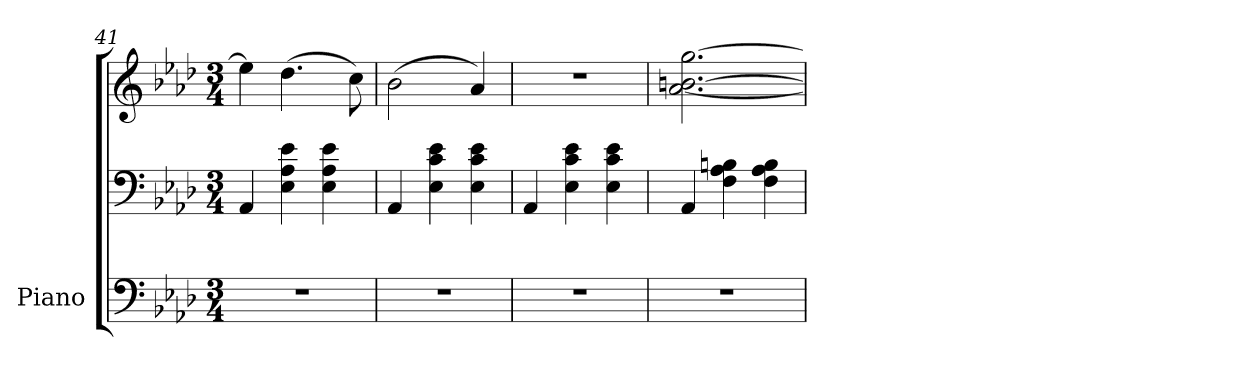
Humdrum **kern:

**kern	**kern	**kern
*part1	*part1	*part1
*staff3	*staff2	*staff1
*I"Piano	*	*
*I'Pno.	*	*
*clefF4	*clefF4	*clefG2
*k[b-e-a-d-]	*k[b-e-a-d-]	*k[b-e-a-d-]
*M3/4	*M3/4	*M3/4
=41	=41	=41
2.r	4AA-/	4ee-\]
.	4E-\ 4A-\ 4e-\	(>4.dd-\
.	4E-\ 4A-\ 4e-\	.
.	.	8cc\)
=42	=42	=42
2.r	4AA-/	(>2b-\
.	4E-\ 4c\ 4e-\	.
.	4E-\ 4c\ 4e-\	4a-/)
=43	=43	=43
2.r	4AA-/	2.r
.	4E-\ 4c\ 4e-\	.
.	4E-\ 4c\ 4e-\	.
!!LO:LB:g=z
=44	=44	=44
2.r	4AA-/	[2.a-\ [2.bn\ [2.gg\
.	4F\ 4A-\ 4Bn\	.
.	4F\ 4A-\ 4B\	.
=	=	=
*-	*-	*-
